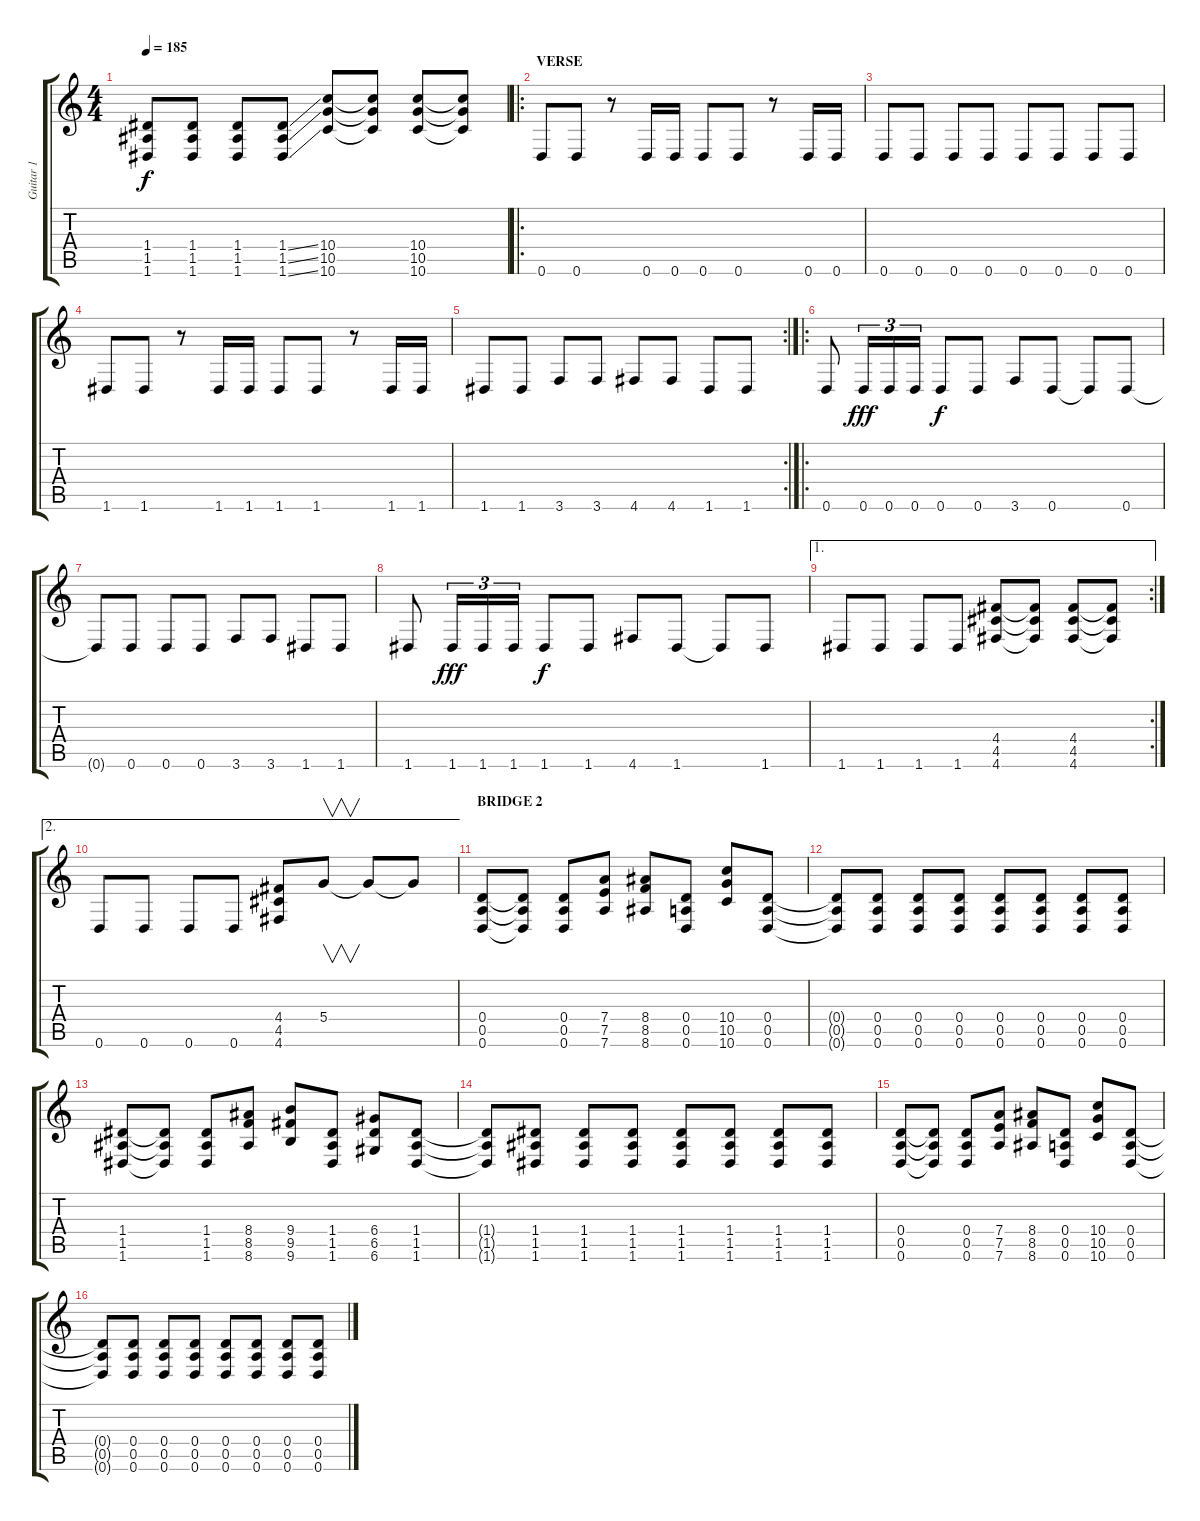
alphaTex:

\track ("Guitar 1" "Guitar 1") {instrument distortionguitar}
\staff {score tabs}
\tuning (E4 B3 G3 D3 A2 D2) {hide}
\ts (4 4)
\tempo 185
\clef g2
\ks c
(1.4{t} 1.5{t} 1.6{t}).8{dy f} (1.4 1.5 1.6).8 (1.4 1.5 1.6).8 (1.4{ss} 1.5{ss} 1.6{ss}).8 (10.4 10.5 10.6).8 (10.4{t} 10.5{t} 10.6{t}).8 (10.4 10.5 10.6).8 (10.4{t} 10.5{t} 10.6{t}).8 |
\ro
\section ("" "VERSE")
0.6.8 0.6.8 r.8 0.6.16 0.6.16 0.6.8 0.6.8 r.8 0.6.16 0.6.16 |
0.6.8 0.6.8 0.6.8 0.6.8 0.6.8 0.6.8 0.6.8 0.6.8 |
1.6.8 1.6.8 r.8 1.6.16 1.6.16 1.6.8 1.6.8 r.8 1.6.16 1.6.16 |
\rc 2
1.6.8 1.6.8 3.6.8 3.6.8 4.6.8 4.6.8 1.6.8 1.6.8 |
\ro
0.6.8 0.6.16{tu (3 2) dy fff} 0.6.16{tu (3 2)} 0.6.16{tu (3 2)} 0.6.8{dy f} 0.6.8 3.6.8 0.6.8 0.6{t}.8 0.6.8 |
0.6{t}.8 0.6.8 0.6.8 0.6.8 3.6.8 3.6.8 1.6.8 1.6.8 |
1.6.8 1.6.16{tu (3 2) dy fff} 1.6.16{tu (3 2)} 1.6.16{tu (3 2)} 1.6.8{dy f} 1.6.8 4.6.8 1.6.8 1.6{t}.8 1.6.8 |
\ae 1
\rc 2
1.6.8 1.6.8 1.6.8 1.6.8 (4.4 4.5 4.6).8 (4.4{t} 4.5{t} 4.6{t}).8 (4.4 4.5 4.6).8 (4.4{t} 4.5{t} 4.6{t}).8 |
\ae 2
0.6.8 0.6.8 0.6.8 0.6.8 (4.4 4.5 4.6).8 5.4.8{v instrument guitarharmonics} 5.4{t}.8 5.4{t}.8 |
\section ("" "BRIDGE 2")
(0.4 0.5 0.6).8{instrument distortionguitar} (0.4{t} 0.5{t} 0.6{t}).8 (0.4 0.5 0.6).8 (7.4 7.5 7.6).8 (8.4 8.5 8.6).8 (0.4 0.5 0.6).8 (10.4 10.5 10.6).8 (0.4 0.5 0.6).8 |
(0.4{t} 0.5{t} 0.6{t}).8 (0.4 0.5 0.6).8 (0.4 0.5 0.6).8 (0.4 0.5 0.6).8 (0.4 0.5 0.6).8 (0.4 0.5 0.6).8 (0.4 0.5 0.6).8 (0.4 0.5 0.6).8 |
(1.4 1.5 1.6).8 (1.4{t} 1.5{t} 1.6{t}).8 (1.4 1.5 1.6).8 (8.4 8.5 8.6).8 (9.4 9.5 9.6).8 (1.4 1.5 1.6).8 (6.4 6.5 6.6).8 (1.4 1.5 1.6).8 |
(1.4{t} 1.5{t} 1.6{t}).8 (1.4 1.5 1.6).8 (1.4 1.5 1.6).8 (1.4 1.5 1.6).8 (1.4 1.5 1.6).8 (1.4 1.5 1.6).8 (1.4 1.5 1.6).8 (1.4 1.5 1.6).8 |
(0.4 0.5 0.6).8 (0.4{t} 0.5{t} 0.6{t}).8 (0.4 0.5 0.6).8 (7.4 7.5 7.6).8 (8.4 8.5 8.6).8 (0.4 0.5 0.6).8 (10.4 10.5 10.6).8 (0.4 0.5 0.6).8 |
(0.4{t} 0.5{t} 0.6{t}).8 (0.4 0.5 0.6).8 (0.4 0.5 0.6).8 (0.4 0.5 0.6).8 (0.4 0.5 0.6).8 (0.4 0.5 0.6).8 (0.4 0.5 0.6).8 (0.4 0.5 0.6).8
